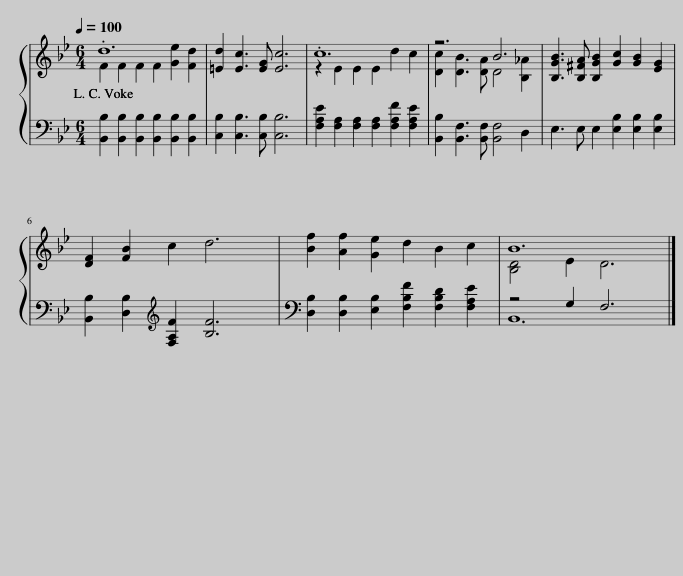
X:1
%%score { ( 1 2 ) | ( 3 4 ) }
L:1/8
Q:1/4=100
M:6/4
I:linebreak $
K:Bb
V:1 treble
V:2 treble
V:3 bass
V:4 bass
V:1
 .d12 | [=Ed]2 [Ec]3 [EG] [Ec]6 | .c12 | z6 B6 | [B,GB]3 [B,^FA] [B,GB]2 [Gc]2 [GB]2 [EG]2 |$ %5
 [DF]2 [FB]2 c2 d6 | [Bf]2 [Af]2 [Ge]2 d2 B2 c2 | B12 |] %8
V:2
 F2 F2 F2 F2 [Ge]2 [Fd]2 | x12 | z2 E2 E2 E2 d2 c2 | [Dc]2 [DB]3 [DA] D4 [B,_A]2 | x12 |$ %5
 x12 | x12 | [B,D]4 E2 D6 |] %8
V:3
 [B,,B,]2 [B,,B,]2 [B,,B,]2 [B,,B,]2 [B,,B,]2 [B,,B,]2 | [C,B,]2 [C,B,]3 [C,B,] [C,B,]6 | [F,A,E]2 [F,A,]2 [F,A,]2 [F,A,]2 [F,A,F]2 [F,A,E]2 | [B,,B,]2 [B,,F,]3 [B,,F,] [B,,F,]4 D,2 | E,3 E, E,2 [E,B,]2 [E,B,]2 [E,B,]2 |$ %5
 [B,,B,]2 [D,B,]2[K:treble] [F,A,F]2 [B,F]6 | [D,B,]2 [D,B,]2 [E,B,]2 [F,B,F]2 [F,B,D]2 [F,A,E]2 | z4 G,2 F,6 |] %8
V:4
 x12 | x12 | x12 | x12 | x12 |$ %5
 x4[K:treble] x8 | x12 | B,,12 |] %8
